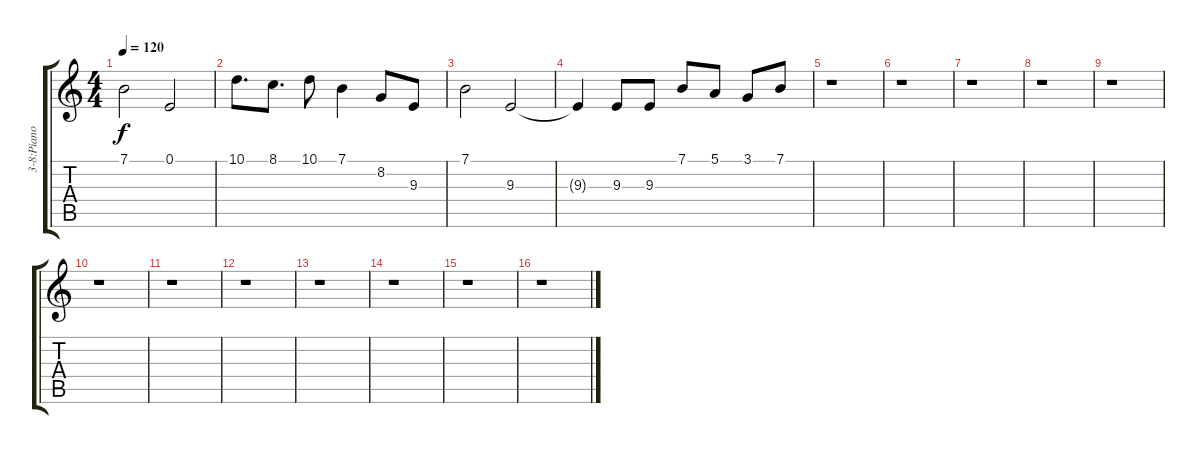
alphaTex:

\track ("3-8:Piano 3w" "3-8:Piano ") {instrument electricgrandpiano}
\staff {score tabs}
\tuning (E4 B3 G3 D3 A2 E2) {hide}
\ts (4 4)
\tempo 120
\clef g2
\ks c
7.1.2{dy f} 0.1.2 |
10.1.8{d} 8.1.8{d} 10.1.8 7.1.4 8.2.8 9.3.8 |
7.1.2 9.3.2 |
9.3{t}.4 9.3.8 9.3.8 7.1.8 5.1.8 3.1.8 7.1.8 |
r.1 |
r.1 |
r.1 |
r.1 |
r.1 |
r.1 |
r.1 |
r.1 |
r.1 |
r.1 |
r.1 |
r.1
